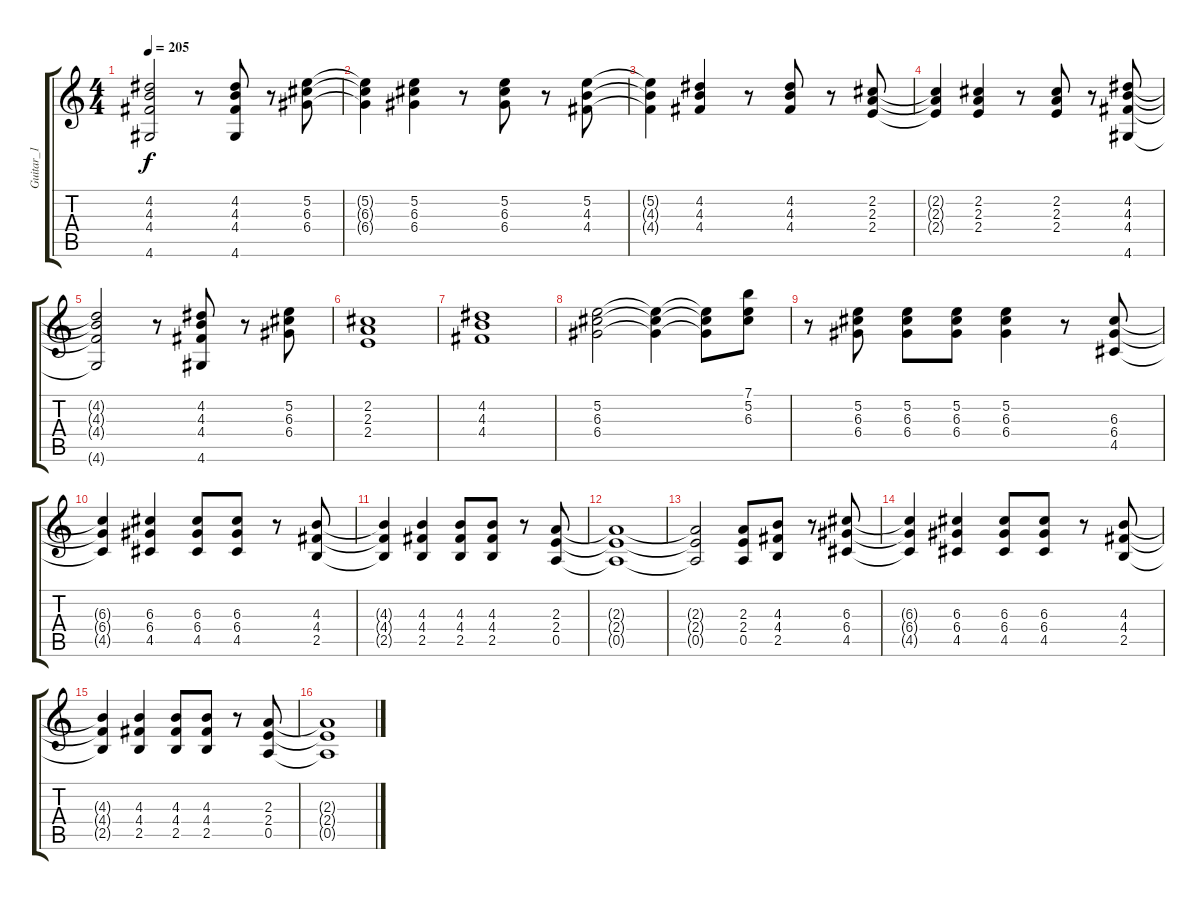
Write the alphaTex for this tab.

\track ("Guitar_1" "Guitar_1") {instrument distortionguitar}
\staff {score tabs}
\tuning (E4 B3 G3 D3 A2 E2) {hide}
\ts (4 4)
\tempo 205
\clef g2
\ks c
(4.2{t} 4.3{t} 4.4{t} 4.6{t}).2{dy f} r.8 (4.2 4.3 4.4 4.6).8 r.8 (5.2 6.3 6.4).8 |
(5.2{t} 6.3{t} 6.4{t}).4 (5.2 6.3 6.4).4 r.8 (5.2 6.3 6.4).8 r.8 (5.2 4.3 4.4).8 |
(5.2{t} 4.3{t} 4.4{t}).4 (4.2 4.3 4.4).4 r.8 (4.2 4.3 4.4).8 r.8 (2.2 2.3 2.4).8 |
(2.2{t} 2.3{t} 2.4{t}).4 (2.2 2.3 2.4).4 r.8 (2.2 2.3 2.4).8 r.8 (4.2 4.3 4.4 4.6).8 |
(4.2{t} 4.3{t} 4.4{t} 4.6{t}).2 r.8 (4.2 4.3 4.4 4.6).8 r.8 (5.2 6.3 6.4).8 |
(2.2 2.3 2.4).1 |
(4.2 4.3 4.4).1 |
(5.2 6.3 6.4).2 (5.2{t} 6.3{t} 6.4{t}).4 (5.2{t} 6.3{t} 6.4{t}).8 (7.1 5.2 6.3).8 |
r.8 (5.2 6.3 6.4).8 (5.2 6.3 6.4).8 (5.2 6.3 6.4).8 (5.2 6.3 6.4).4 r.8 (6.3 6.4 4.5).8 |
(6.3{t} 6.4{t} 4.5{t}).4 (6.3 6.4 4.5).4 (6.3 6.4 4.5).8 (6.3 6.4 4.5).8 r.8 (4.3 4.4 2.5).8 |
(4.3{t} 4.4{t} 2.5{t}).4 (4.3 4.4 2.5).4 (4.3 4.4 2.5).8 (4.3 4.4 2.5).8 r.8 (2.3 2.4 0.5).8 |
(2.3{t} 2.4{t} 0.5{t}).1 |
(2.3{t} 2.4{t} 0.5{t}).2 (2.3 2.4 0.5).8 (4.3 4.4 2.5).8 r.8 (6.3 6.4 4.5).8 |
(6.3{t} 6.4{t} 4.5{t}).4 (6.3 6.4 4.5).4 (6.3 6.4 4.5).8 (6.3 6.4 4.5).8 r.8 (4.3 4.4 2.5).8 |
(4.3{t} 4.4{t} 2.5{t}).4 (4.3 4.4 2.5).4 (4.3 4.4 2.5).8 (4.3 4.4 2.5).8 r.8 (2.3 2.4 0.5).8 |
(2.3{t} 2.4{t} 0.5{t}).1
